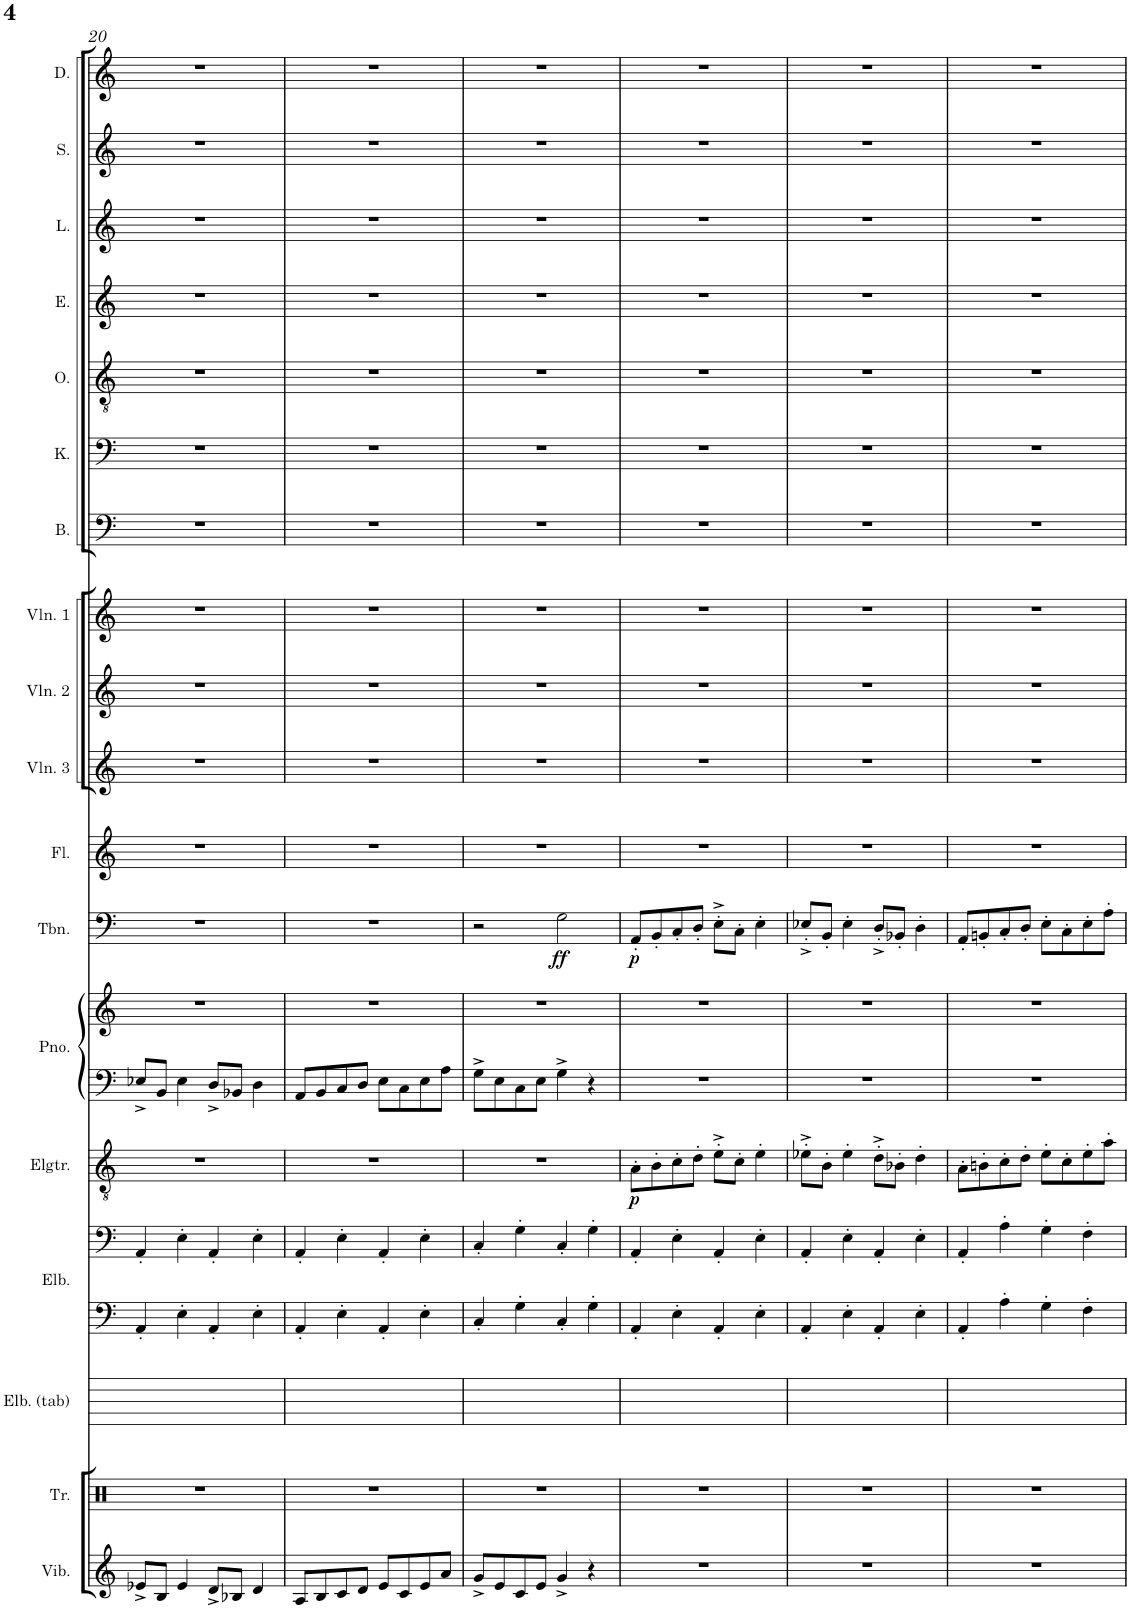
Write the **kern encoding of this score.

**kern	**kern	**kern	**kern	**dynam	**kern	**kern	**dynam
*part5	*part4	*part4	*part3	*part3	*part2	*part1	*part1
*staff6	*staff5	*staff4	*staff3	*staff3	*staff2	*staff1	*staff1
*I"Vibrafon	*I"Elbas	*	*I"Elgitarr	*	*I"Piano	*I"Trombon	*
*I'Vib.	*I'Elb.	*	*I'Elgtr.	*	*I'Pno.	*I'Tbn.	*
!!LO:PB:g=z
*clefG2	*clefF4	*clefF4	*clefGv2	*	*clefF4	*clefF4	*
*	*Trd7c12	*Trd7c12	*	*	*	*	*
*k[]	*k[]	*	*k[]	*	*k[]	*k[]	*
*M4/4	*M4/4	*M4/4	*M4/4	*	*M4/4	*M4/4	*
=20	=20	=20	=20	=20	=20	=20	=20
8e-X^/L	4AA'/	4AA'/	1r	.	8E-X^/L	1r	.
8B/J	.	.	.	.	8BB/J	.	.
4e-/	4E'\	4E'\	.	.	4E-\	.	.
8d^/L	4AA'/	4AA'/	.	.	8D^/L	.	.
8B-X/J	.	.	.	.	8BB-X/J	.	.
4d/	4E'\	4E'\	.	.	4D\	.	.
=21	=21	=21	=21	=21	=21	=21	=21
8A/L	4AA'/	4AA'/	1r	.	8AA/L	1r	.
8B/	.	.	.	.	8BB/	.	.
8c/	4E'\	4E'\	.	.	8C/	.	.
8d/J	.	.	.	.	8D/J	.	.
8e/L	4AA'/	4AA'/	.	.	8E\L	.	.
8c/	.	.	.	.	8C\	.	.
8e/	4E'\	4E'\	.	.	8E\	.	.
8a/J	.	.	.	.	8A\J	.	.
=22	=22	=22	=22	=22	=22	=22	=22
8g^/L	4C'/	4C'/	1r	.	8G^\L	2r	.
8e/	.	.	.	.	8E\	.	.
8c/	4G'\	4G'\	.	.	8C\	.	.
8e/J	.	.	.	.	8E\J	.	.
!	!	!	!	!	!	!	!LO:DY:b
4g^/	4C'/	4C'/	.	.	4G^\	2G\	ff
4r	4G'\	4G'\	.	.	4r	.	.
=23	=23	=23	=23	=23	=23	=23	=23
!	!	!	!	!LO:DY:b	!	!	!LO:DY:b
1r	4AA'/	4AA'/	8A'\L	p	1r	8AA'/L	p
.	.	.	8B'\	.	.	8BB'/	.
.	4E'\	4E'\	8c'\	.	.	8C'/	.
.	.	.	8d'\J	.	.	8D'/J	.
.	4AA'/	4AA'/	8e'^\L	.	.	8E'^\L	.
.	.	.	8c'\J	.	.	8C'\J	.
.	4E'\	4E'\	4e'\	.	.	4E'\	.
=24	=24	=24	=24	=24	=24	=24	=24
1r	4AA'/	4AA'/	8e-X'^\L	.	1r	8E-X'^/L	.
.	.	.	8B'\J	.	.	8BB'/J	.
.	4E'\	4E'\	4e-'\	.	.	4E-'\	.
.	4AA'/	4AA'/	8d'^\L	.	.	8D'^/L	.
.	.	.	8B-X'\J	.	.	8BB-X'/J	.
.	4E'\	4E'\	4d'\	.	.	4D'\	.
=25	=25	=25	=25	=25	=25	=25	=25
1r	4AA'/	4AA'/	8A'\L	.	1r	8AA'/L	.
.	.	.	8Bn'\	.	.	8BBn'/	.
.	4A'\	4A'\	8c'\	.	.	8C'/	.
.	.	.	8d'\J	.	.	8D'/J	.
.	4G'\	4G'\	8e'\L	.	.	8E'\L	.
.	.	.	8c'\	.	.	8C'\	.
.	4F'\	4F'\	8e'\	.	.	8E'\	.
.	.	.	8a'\J	.	.	8A'\J	.
=	=	=	=	=	=	=	=
*-	*-	*-	*-	*-	*-	*-	*-
